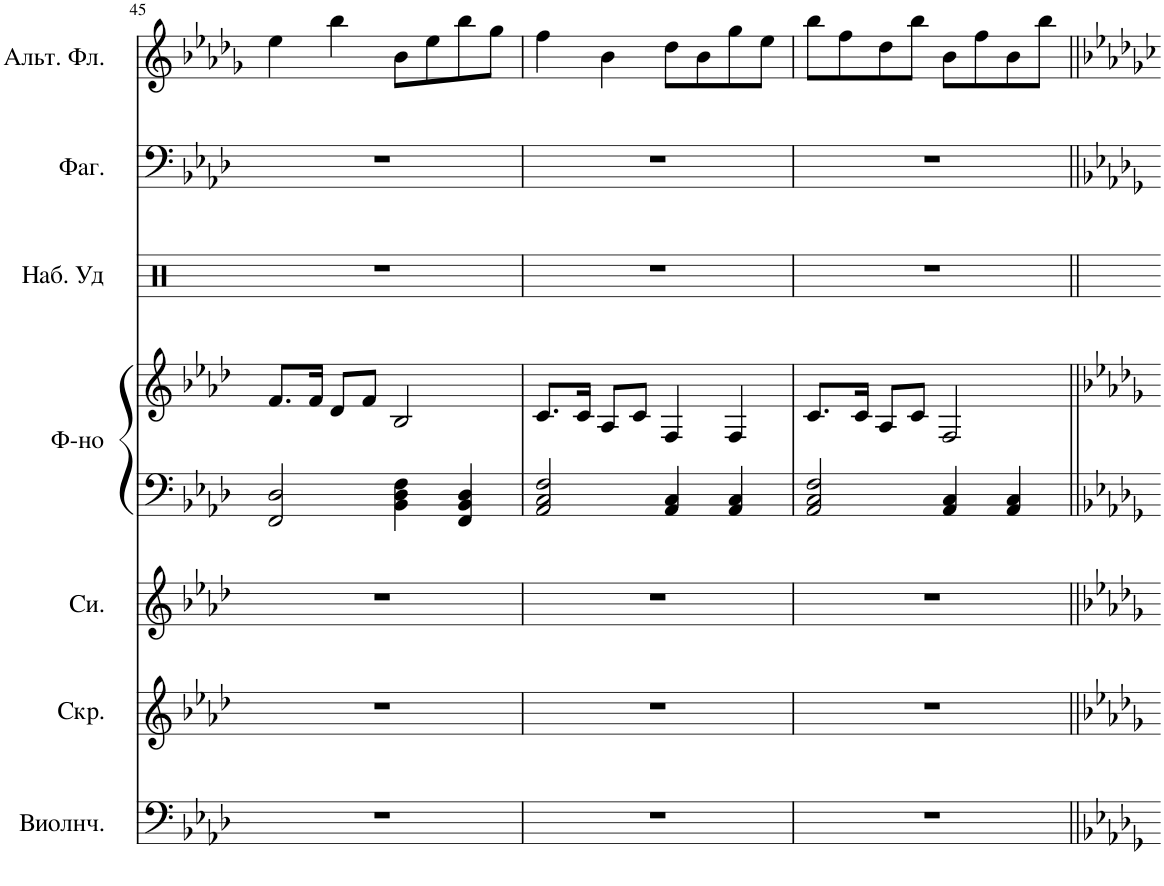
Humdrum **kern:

**kern	**kern	**kern	**kern	**kern	**kern	**kern	**kern
*part7	*part6	*part5	*part4	*part4	*part3	*part2	*part1
*staff8	*staff7	*staff6	*staff5	*staff4	*staff3	*staff2	*staff1
*I"Виолончель	*I"Скрипка	*I"Ситар	*I"Фортепиано	*	*I"Набор ударных	*I"Фагот	*I"Альтовая флейта
!!LO:PB:g=z
*clefF4	*clefG2	*clefG2	*clefF4	*clefG2	*clefX	*clefF4	*clefG2
*	*	*	*	*	*	*	*Trd3c5
*k[b-e-a-d-]	*k[b-e-a-d-]	*k[b-e-a-d-]	*k[b-e-a-d-]	*k[b-e-a-d-]	*k[]	*k[b-e-a-d-]	*k[b-e-a-d-g-]
*M4/4	*M4/4	*M4/4	*M4/4	*M4/4	*M4/4	*M4/4	*M4/4
=45	=45	=45	=45	=45	=45	=45	=45
1r	1r	1r	2FF/ 2D-/	8.f/L	1r	1r	4ee-\
.	.	.	.	16f/Jk	.	.	.
.	.	.	.	8d-/L	.	.	4bb-\
.	.	.	.	8f/J	.	.	.
.	.	.	4BB-\ 4D-\ 4F\	2B-/	.	.	8b-\L
.	.	.	.	.	.	.	8ee-\
.	.	.	4FF/ 4BB-/ 4D-/	.	.	.	8bb-\
.	.	.	.	.	.	.	8gg-\J
=46	=46	=46	=46	=46	=46	=46	=46
1r	1r	1r	2AA-/ 2C/ 2F/	8.c/L	1r	1r	4ff\
.	.	.	.	16c/Jk	.	.	.
.	.	.	.	8A-/L	.	.	4b-\
.	.	.	.	8c/J	.	.	.
.	.	.	4AA-/ 4C/	4F/	.	.	8dd-\L
.	.	.	.	.	.	.	8b-\
.	.	.	4AA-/ 4C/	4F/	.	.	8gg-\
.	.	.	.	.	.	.	8ee-\J
=47	=47	=47	=47	=47	=47	=47	=47
1r	1r	1r	2AA-/ 2C/ 2F/	8.c/L	1r	1r	8bb-\L
.	.	.	.	.	.	.	8ff\
.	.	.	.	16c/Jk	.	.	.
.	.	.	.	8A-/L	.	.	8dd-\
.	.	.	.	8c/J	.	.	8bb-\J
.	.	.	4AA-/ 4C/	2F/	.	.	8b-\L
.	.	.	.	.	.	.	8ff\
.	.	.	4AA-/ 4C/	.	.	.	8b-\
.	.	.	.	.	.	.	8bb-\J
=||	=||	=||	=||	=||	=||	=||	=||
*-	*-	*-	*-	*-	*-	*-	*-
